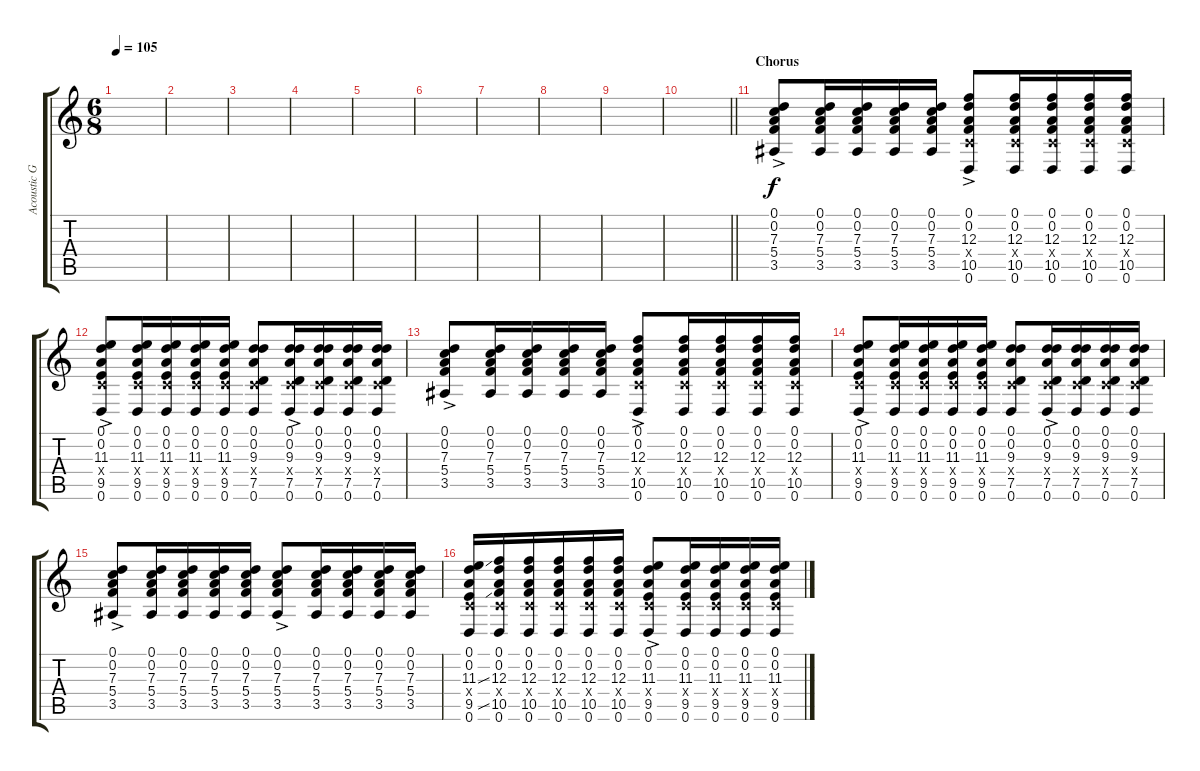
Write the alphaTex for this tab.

\track ("Acoustic Guitar" "Acoustic G") {instrument acousticguitarsteel}
\staff {score tabs}
\tuning (D4 A3 F3 C3 G2 D2) {hide}
\ts (6 8)
\tempo 105
\clef g2
\ks c
|
|
|
|
|
|
|
|
|
\barLineRight lightlight
|
\section ("" "Chorus")
(0.1 0.2 7.3{ac} 5.4{ac} 3.5{ac}).8 (0.1 0.2 7.3 5.4 3.5).16 (0.1 0.2 7.3 5.4 3.5).16 (0.1 0.2 7.3 5.4 3.5).16 (0.1 0.2 7.3 5.4 3.5).16 (0.1 0.2 12.3{ac} 0.4{x} 10.5{ac} 0.6{ac}).8 (0.1 0.2 12.3 0.4{x} 10.5 0.6).16 (0.1 0.2 12.3 0.4{x} 10.5 0.6).16 (0.1 0.2 12.3 0.4{x} 10.5 0.6).16 (0.1 0.2 12.3 0.4{x} 10.5 0.6).16 |
(0.1 0.2 11.3{ac} 0.4{x} 9.5{ac} 0.6{ac}).8 (0.1 0.2 11.3 0.4{x} 9.5 0.6).16 (0.1 0.2 11.3 0.4{x} 9.5 0.6).16 (0.1 0.2 11.3 0.4{x} 9.5 0.6).16 (0.1 0.2 11.3 0.4{x} 9.5 0.6).16 (0.1 0.2 9.3 0.4{x} 7.5 0.6).8 (0.1 0.2 9.3{ac} 0.4{x} 7.5{ac} 0.6{ac}).16 (0.1 0.2 9.3 0.4{x} 7.5 0.6).16 (0.1 0.2 9.3 0.4{x} 7.5 0.6).16 (0.1 0.2 9.3 0.4{x} 7.5 0.6).16 |
(0.1 0.2 7.3{ac} 5.4{ac} 3.5{ac}).8 (0.1 0.2 7.3 5.4 3.5).16 (0.1 0.2 7.3 5.4 3.5).16 (0.1 0.2 7.3 5.4 3.5).16 (0.1 0.2 7.3 5.4 3.5).16 (0.1 0.2 12.3{ac} 0.4{x} 10.5{ac} 0.6{ac}).8 (0.1 0.2 12.3 0.4{x} 10.5 0.6).16 (0.1 0.2 12.3 0.4{x} 10.5 0.6).16 (0.1 0.2 12.3 0.4{x} 10.5 0.6).16 (0.1 0.2 12.3 0.4{x} 10.5 0.6).16 |
(0.1 0.2 11.3{ac} 0.4{x} 9.5{ac} 0.6{ac}).8 (0.1 0.2 11.3 0.4{x} 9.5 0.6).16 (0.1 0.2 11.3 0.4{x} 9.5 0.6).16 (0.1 0.2 11.3 0.4{x} 9.5 0.6).16 (0.1 0.2 11.3 0.4{x} 9.5 0.6).16 (0.1 0.2 9.3 0.4{x} 7.5 0.6).8 (0.1 0.2 9.3{ac} 0.4{x} 7.5{ac} 0.6{ac}).16 (0.1 0.2 9.3 0.4{x} 7.5 0.6).16 (0.1 0.2 9.3 0.4{x} 7.5 0.6).16 (0.1 0.2 9.3 0.4{x} 7.5 0.6).16 |
(0.1 0.2 7.3{ac} 5.4{ac} 3.5{ac}).8 (0.1 0.2 7.3 5.4 3.5).16 (0.1 0.2 7.3 5.4 3.5).16 (0.1 0.2 7.3 5.4 3.5).16 (0.1 0.2 7.3 5.4 3.5).16 (0.1 0.2 7.3{ac} 5.4{ac} 3.5{ac}).8 (0.1 0.2 7.3 5.4 3.5).16 (0.1 0.2 7.3 5.4 3.5).16 (0.1 0.2 7.3 5.4 3.5).16 (0.1 0.2 7.3 5.4 3.5).16 |
(0.1 0.2 11.3{ss} 0.4{x} 9.5{ss} 0.6).16 (0.1 0.2 12.3 0.4{x} 10.5 0.6).16 (0.1 0.2 12.3 0.4{x} 10.5 0.6).16 (0.1 0.2 12.3 0.4{x} 10.5 0.6).16 (0.1 0.2 12.3 0.4{x} 10.5 0.6).16 (0.1 0.2 12.3 0.4{x} 10.5 0.6).16 (0.1 0.2 11.3{ac} 0.4{x} 9.5{ac} 0.6{ac}).8 (0.1 0.2 11.3 0.4{x} 9.5 0.6).16 (0.1 0.2 11.3 0.4{x} 9.5 0.6).16 (0.1 0.2 11.3 0.4{x} 9.5 0.6).16 (0.1 0.2 11.3 0.4{x} 9.5 0.6).16
